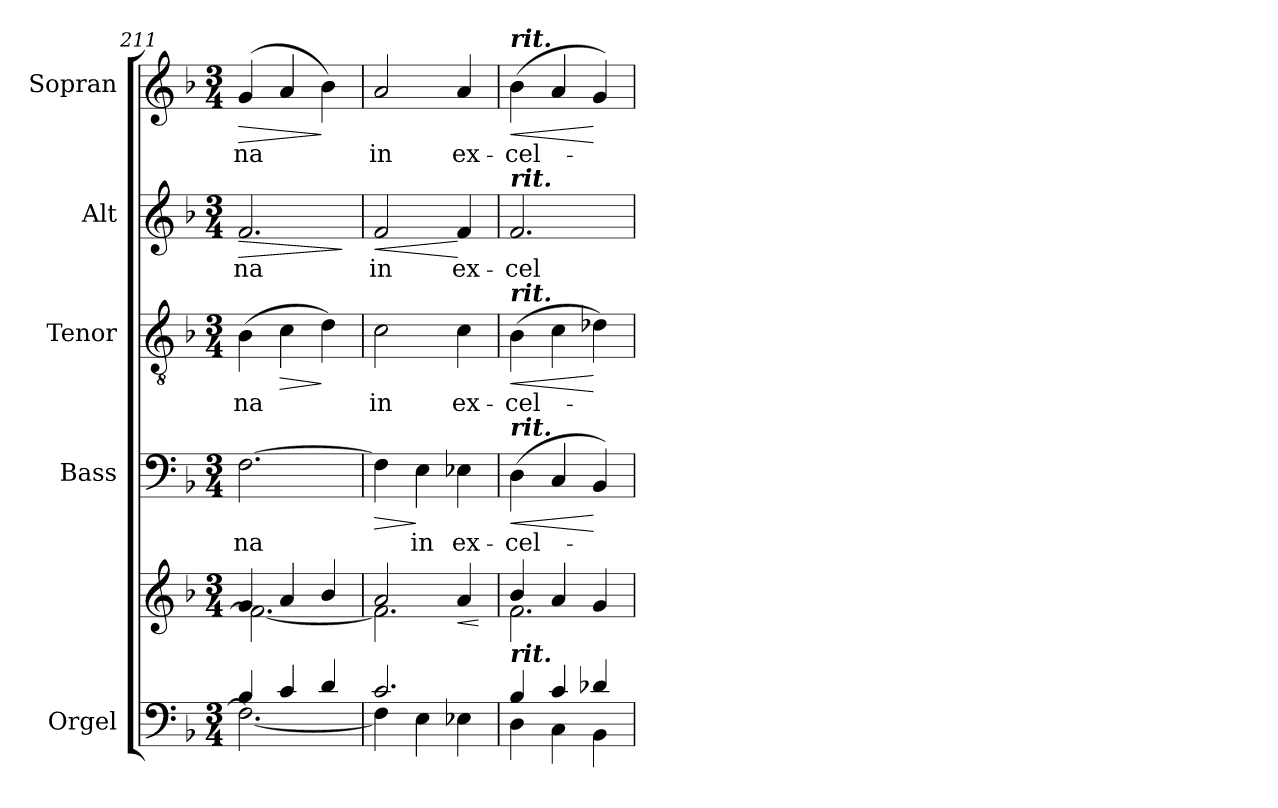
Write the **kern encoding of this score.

**kern	**kern	**dynam	**kern	**text	**dynam	**kern	**text	**dynam	**kern	**text	**dynam	**kern	**text	**dynam
*part5	*part5	*part5	*part4	*part4	*part4	*part3	*part3	*part3	*part2	*part2	*part2	*part1	*part1	*part1
*staff6	*staff5	*staff5/6	*staff4	*staff4	*staff4	*staff3	*staff3	*staff3	*staff2	*staff2	*staff2	*staff1	*staff1	*staff1
*I"Orgel	*	*	*I"Bass	*	*	*I"Tenor	*	*	*I"Alt	*	*	*I"Sopran	*	*
*I'Org.	*	*	*I'B.	*	*	*I'T.	*	*	*I'A.	*	*	*I'S.	*	*
*clefF4	*clefG2	*	*clefF4	*	*	*clefGv2	*	*	*clefG2	*	*	*clefG2	*	*
*k[b-]	*k[b-]	*	*k[b-]	*	*	*k[b-]	*	*	*k[b-]	*	*	*k[b-]	*	*
*F:	*F:	*	*F:	*	*	*F:	*	*	*F:	*	*	*F:	*	*
*M3/4	*M3/4	*	*M3/4	*	*	*M3/4	*	*	*M3/4	*	*	*M3/4	*	*
=211	=211	=211	=211	=211	=211	=211	=211	=211	=211	=211	=211	=211	=211	=211
*^	*^	*	*	*	*	*	*	*	*	*	*	*	*	*
!	!	!	!	!	!	!LO:LY:b	!	!	!LO:LY:b	!	!	!LO:LY:b	!LO:HP:b	!	!LO:LY:b	!LO:HP:b
4B-/	2.F\_	4g/	2.f\_	.	[2.F\	-na	.	(>4B-\	-na	.	2.f/	-na	>	(4g/	-na	>
!	!	!	!	!	!	!	!	!	!	!LO:HP:b	!	!	!	!	!	!
4c/	.	4a/	.	.	.	.	.	4c\	.	>	.	.	.	4a/	.	.
4d/	.	4b-/	.	.	.	.	.	4d\)	.	]	.	.	.	4b-\)	.	]
*v	*v	*	*	*	*	*	*	*	*	*	*	*	*	*	*	*
*	*v	*v	*	*	*	*	*	*	*	*	*	*	*	*	*
.	.	.	.	.	.	.	.	.	.	.	]	.	.	.
=212	=212	=212	=212	=212	=212	=212	=212	=212	=212	=212	=212	=212	=212	=212
*^	*^	*	*	*	*	*	*	*	*	*	*	*	*	*
!	!	!	!	!	!	!	!LO:HP:b	!	!LO:LY:b	!	!	!LO:LY:b	!LO:HP:b	!	!LO:LY:b	!
2.c/	4F\]	2a/	2.f\]	.	4F\]	.	>	2c\	in	.	2f/	in	<	2a/	in	.
!	!	!	!	!	!	!LO:LY:b	!	!	!	!	!	!	!	!	!	!
.	4E\	.	.	.	4E\	in	]	.	.	.	.	.	.	.	.	.
!	!	!	!	!LO:HP:b	!	!LO:LY:b	!	!	!LO:LY:b	!	!	!LO:LY:b	!	!	!LO:LY:b	!
.	4E-X\	4a/	.	<	4E-X\	ex-	.	4c\	ex-	.	4f/	ex-	[	4a/	ex-	.
*v	*v	*	*	*	*	*	*	*	*	*	*	*	*	*	*	*
*	*v	*v	*	*	*	*	*	*	*	*	*	*	*	*	*
.	.	[	.	.	.	.	.	.	.	.	.	.	.	.
=213	=213	=213	=213	=213	=213	=213	=213	=213	=213	=213	=213	=213	=213	=213
*^	*^	*	*	*	*	*	*	*	*	*	*	*	*	*
!	!	!	!	!	!	!	!	!	!	!	!	!	!	!LO:TX:a:Bi:t=rit.	!	!
!	!	!	!	!	!	!	!	!	!	!	!LO:TX:a:Bi:t=rit.	!	!	!	!	!
!	!	!	!	!	!	!	!	!LO:TX:a:Bi:t=rit.	!	!	!	!	!	!	!	!
!	!	!	!	!	!LO:TX:a:Bi:t=rit.	!	!	!	!	!	!	!	!	!	!	!
!	!	!LO:TX:b:Bi:t=rit.	!	!	!	!	!	!	!	!	!	!	!	!	!	!
!	!	!	!	!	!	!LO:LY:b	!LO:HP:b	!	!LO:LY:b	!LO:HP:b	!	!LO:LY:b	!	!	!LO:LY:b	!LO:HP:b
4B-/	4D\	4b-/	2.f\	.	(>4D\	-cel-	<	(>4B-\	-cel-	<	2.f/	-cel-	.	(>4b-\	-cel-	<
4c/	4C\	4a/	.	.	4C/	.	.	4c\	.	.	.	.	.	4a/	.	.
4d-X/	4BB-\	4g/	.	.	4BB-/)	.	[	4d-X\)	.	[	.	.	.	4g/)	.	[
*v	*v	*	*	*	*	*	*	*	*	*	*	*	*	*	*	*
*	*v	*v	*	*	*	*	*	*	*	*	*	*	*	*	*
=	=	=	=	=	=	=	=	=	=	=	=	=	=	=
*-	*-	*-	*-	*-	*-	*-	*-	*-	*-	*-	*-	*-	*-	*-
